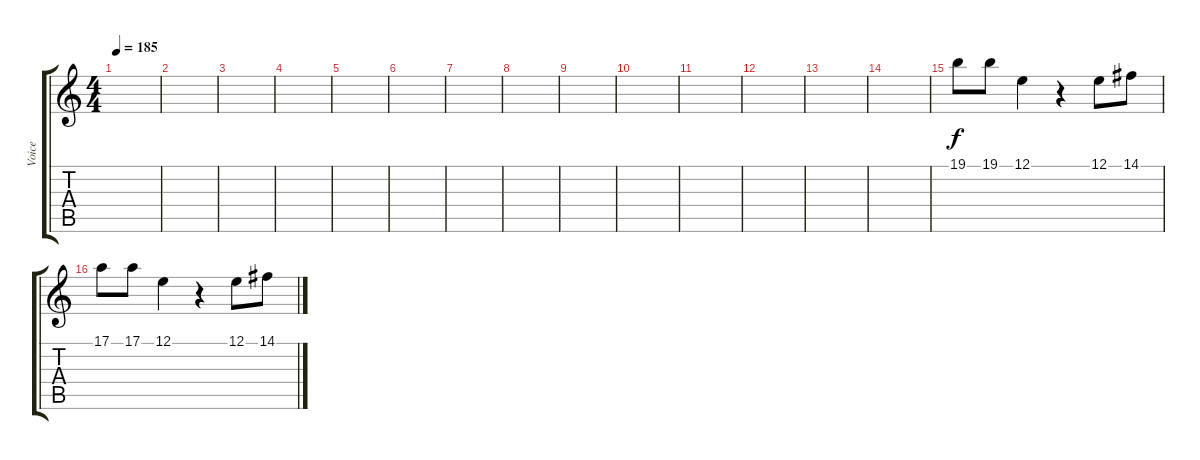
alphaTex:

\track ("Voice" "Voice") {instrument choiraahs}
\staff {score tabs}
\tuning (E4 B3 G3 D3 A2 E2) {hide}
\ts (4 4)
\tempo 185
\clef g2
\ks c
|
|
|
|
|
|
|
|
|
|
|
|
|
|
19.1.8 19.1.8 12.1.4 r.4 12.1.8 14.1.8 |
17.1.8 17.1.8 12.1.4 r.4 12.1.8 14.1.8
